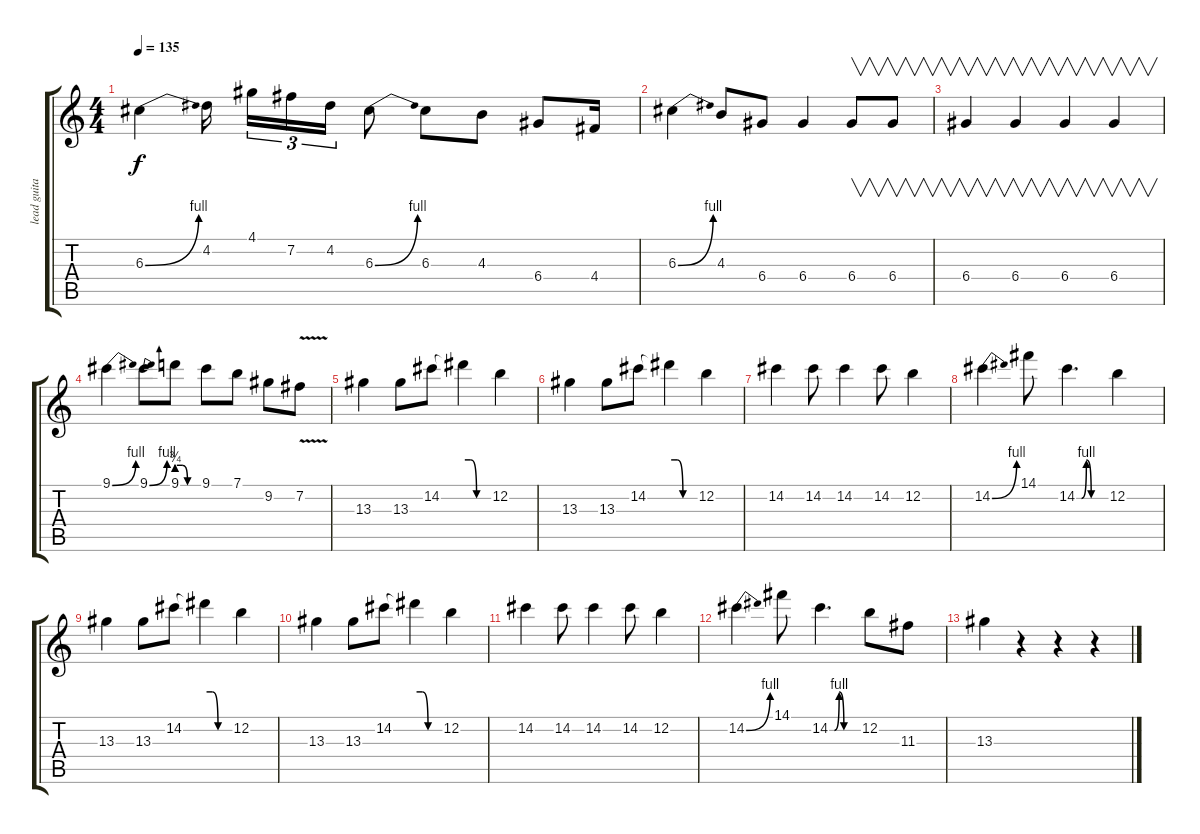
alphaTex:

\track ("lead guitar" "lead guita") {instrument distortionguitar}
\staff {score tabs}
\tuning (E4 B3 G3 D3 A2 E2) {hide}
\ts (4 4)
\tempo 135
\clef g2
\ks c
6.3{be (bend 0 0 60 4)}.4{dy f} 4.2.16{beam splitsecondary} 4.1.16{tu (3 2)} 7.2.16{tu (3 2)} 4.2.16{tu (3 2)} 6.3{be (bend 0 0 60 4)}.8 6.3.8 4.3.8 6.4.8 4.4.16 |
6.3{be (bend 0 0 60 4)}.4 4.3.8 6.4.8 6.4.4 6.4.8{v} 6.4.8{v} |
6.4.4{v} 6.4.4{v} 6.4.4{v} 6.4.4{v} |
9.1{be (bend 0 0 60 4)}.4 9.1{be (bend 0 0 60 4)}.8 9.1{be (custom 0 3 15 3 30 0 60 0)}.8 9.1.8 7.1.8 9.2.8 7.2{v}.8 |
13.3.4 13.3.8 14.2.8 14.2{be (custom 0 4 15 4 30 0 60 0) t}.4 12.2.4 |
13.3.4 13.3.8 14.2.8 14.2{be (custom 0 4 15 4 30 0 60 0) t}.4 12.2.4 |
14.2.4 14.2.8 14.2.4 14.2.8 12.2.4 |
14.2{be (bend 0 0 60 4)}.4 14.1.8 14.2{be (custom 0 0 10 0 20 4 30 0 60 0)}.4{d} 12.2.4 |
13.3.4 13.3.8 14.2.8 14.2{be (custom 0 4 15 4 30 0 60 0) t}.4 12.2.4 |
13.3.4 13.3.8 14.2.8 14.2{be (custom 0 4 15 4 30 0 60 0) t}.4 12.2.4 |
14.2.4 14.2.8 14.2.4 14.2.8 12.2.4 |
14.2{be (bend 0 0 60 4)}.4 14.1.8 14.2{be (custom 0 0 10 0 20 4 30 0 60 0)}.4{d} 12.2.8 11.3.8 |
13.3.4 r.4 r.4 r.4
